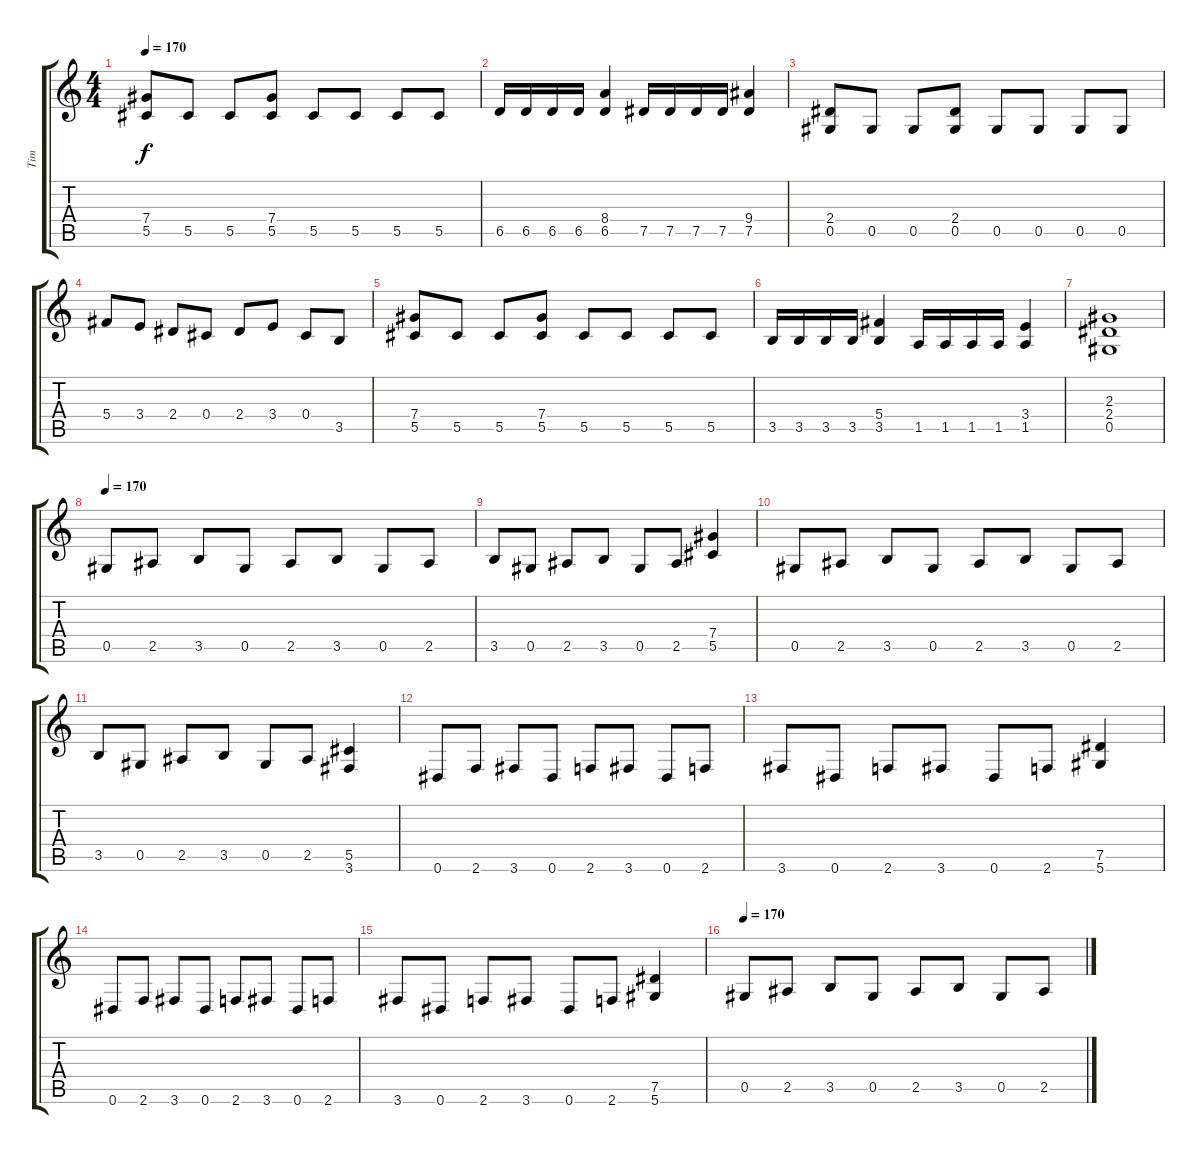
\track ("Tim" "Tim") {instrument overdrivenguitar}
\staff {score tabs}
\tuning (Eb4 Bb3 Gb3 Db3 Ab2 Eb2) {hide}
\ts (4 4)
\tempo 170
\clef g2
\ks c
(7.4 5.5).8{dy f} 5.5.8 5.5.8 (7.4 5.5).8 5.5.8 5.5.8 5.5.8 5.5.8 |
6.5.16 6.5.16 6.5.16 6.5.16 (8.4 6.5).4 7.5.16 7.5.16 7.5.16 7.5.16 (9.4 7.5).4 |
(2.4 0.5).8 0.5.8 0.5.8 (2.4 0.5).8 0.5.8 0.5.8 0.5.8 0.5.8 |
5.4.8 3.4.8 2.4.8 0.4.8 2.4.8 3.4.8 0.4.8 3.5.8 |
(7.4 5.5).8 5.5.8 5.5.8 (7.4 5.5).8 5.5.8 5.5.8 5.5.8 5.5.8 |
3.5.16 3.5.16 3.5.16 3.5.16 (5.4 3.5).4 1.5.16 1.5.16 1.5.16 1.5.16 (3.4 1.5).4 |
(2.3 2.4 0.5).1 |
\tempo 170
0.5.8 2.5.8 3.5.8 0.5.8 2.5.8 3.5.8 0.5.8 2.5.8 |
3.5.8 0.5.8 2.5.8 3.5.8 0.5.8 2.5.8 (7.4 5.5).4 |
0.5.8 2.5.8 3.5.8 0.5.8 2.5.8 3.5.8 0.5.8 2.5.8 |
3.5.8 0.5.8 2.5.8 3.5.8 0.5.8 2.5.8 (5.5 3.6).4 |
0.6.8 2.6.8 3.6.8 0.6.8 2.6.8 3.6.8 0.6.8 2.6.8 |
3.6.8 0.6.8 2.6.8 3.6.8 0.6.8 2.6.8 (7.5 5.6).4 |
0.6.8 2.6.8 3.6.8 0.6.8 2.6.8 3.6.8 0.6.8 2.6.8 |
3.6.8 0.6.8 2.6.8 3.6.8 0.6.8 2.6.8 (7.5 5.6).4 |
\tempo 170
0.5.8 2.5.8 3.5.8 0.5.8 2.5.8 3.5.8 0.5.8 2.5.8
